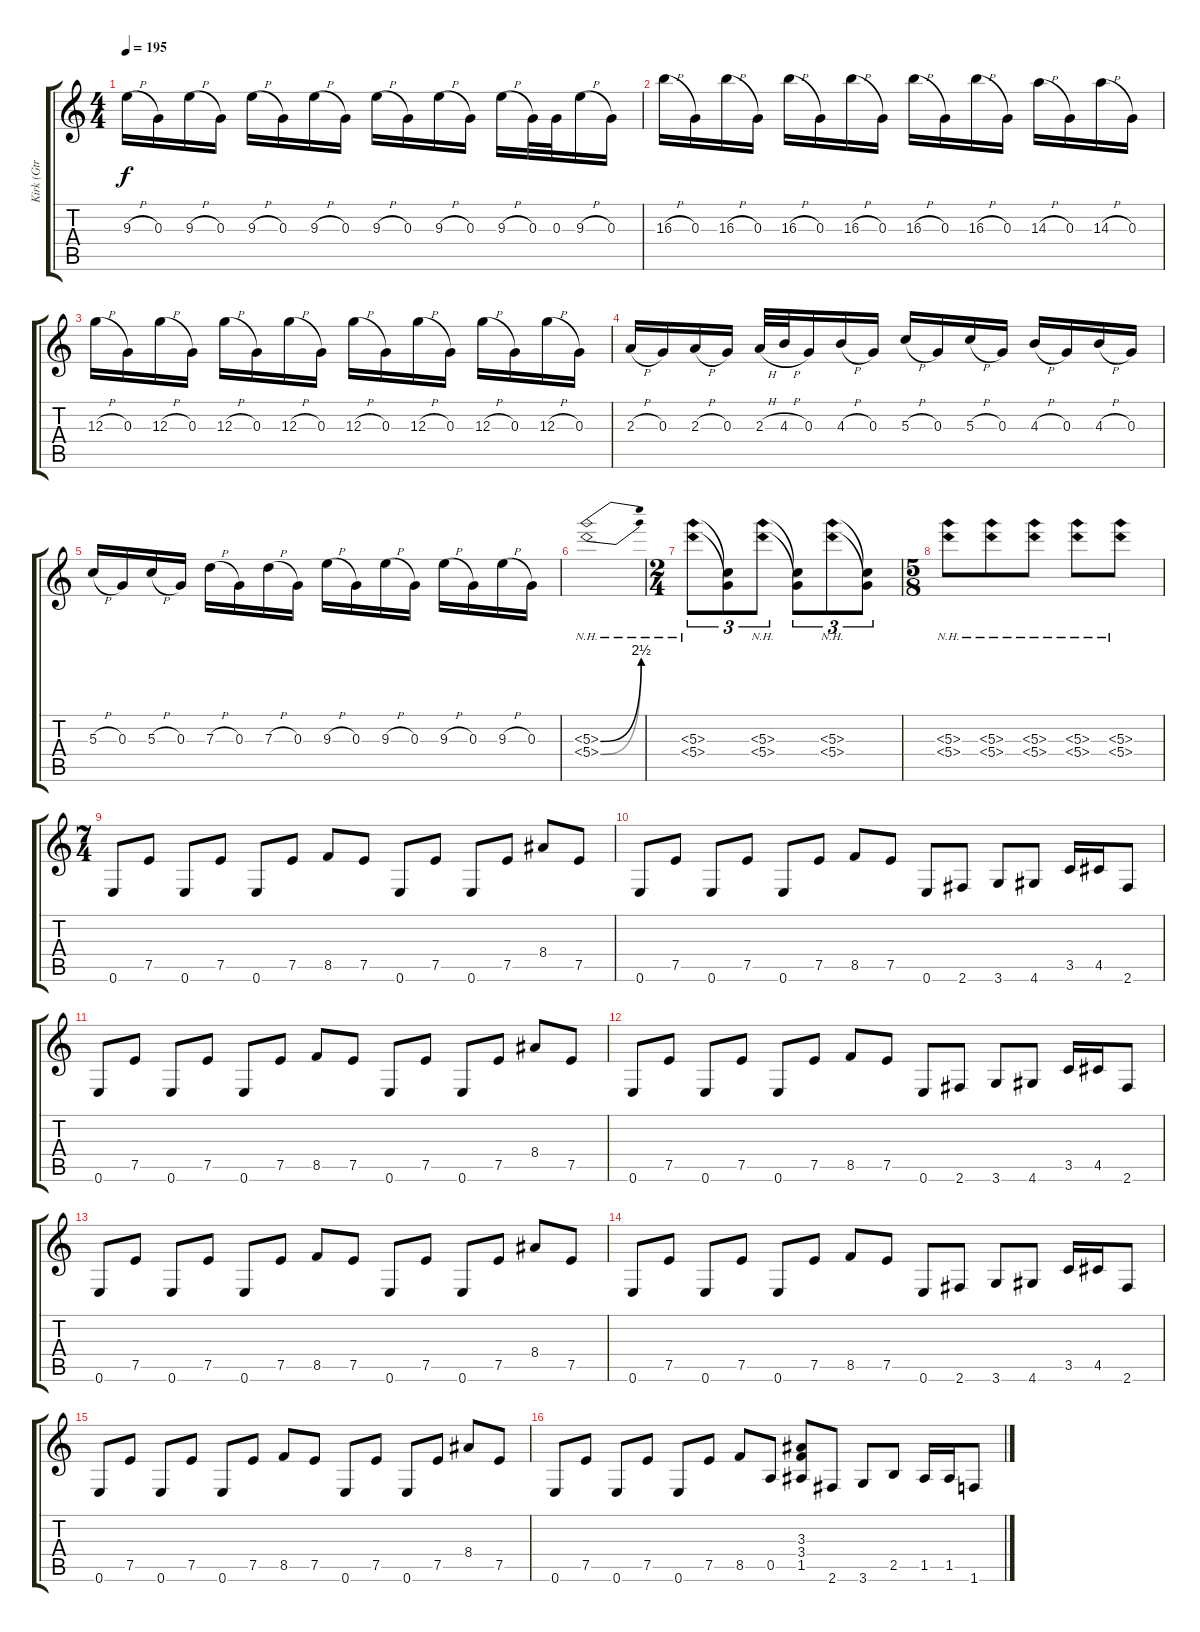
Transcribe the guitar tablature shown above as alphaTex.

\track ("Kirk (Gtr 3)" "Kirk (Gtr ") {instrument distortionguitar}
\staff {score tabs}
\tuning (E4 B3 G3 D3 A2 E2) {hide}
\ts (4 4)
\tempo 195
\clef g2
\ks c
9.3{h}.16{dy f} 0.3.16 9.3{h}.16 0.3.16 9.3{h}.16 0.3.16 9.3{h}.16 0.3.16 9.3{h}.16 0.3.16 9.3{h}.16 0.3.16 9.3{h}.16 0.3.32 0.3.32 9.3{h}.16 0.3.16 |
16.3{h}.16 0.3.16 16.3{h}.16 0.3.16 16.3{h}.16 0.3.16 16.3{h}.16 0.3.16 16.3{h}.16 0.3.16 16.3{h}.16 0.3.16 14.3{h}.16 0.3.16 14.3{h}.16 0.3.16 |
12.3{h}.16 0.3.16 12.3{h}.16 0.3.16 12.3{h}.16 0.3.16 12.3{h}.16 0.3.16 12.3{h}.16 0.3.16 12.3{h}.16 0.3.16 12.3{h}.16 0.3.16 12.3{h}.16 0.3.16 |
2.3{h}.16 0.3.16 2.3{h}.16 0.3.16 2.3{h}.32 4.3{h}.32 0.3.16 4.3{h}.16 0.3.16 5.3{h}.16 0.3.16 5.3{h}.16 0.3.16 4.3{h}.16 0.3.16 4.3{h}.16 0.3.16 |
5.3{h}.16 0.3.16 5.3{h}.16 0.3.16 7.3{h}.16 0.3.16 7.3{h}.16 0.3.16 9.3{h}.16 0.3.16 9.3{h}.16 0.3.16 9.3{h}.16 0.3.16 9.3{h}.16 0.3.16 |
(5.3{be (bend 0 0 60 10) nh} 5.4{be (bend 0 0 60 10) nh}).1 |
\ts (2 4)
(5.3{nh} 5.4{nh}).8{tu (3 2)} (5.3{t} 5.4{t}).8{tu (3 2)} (5.3{nh} 5.4{nh}).8{tu (3 2)} (5.3{t} 5.4{t}).8{tu (3 2)} (5.3{nh} 5.4{nh}).8{tu (3 2)} (5.3{t} 5.4{t}).8{tu (3 2)} |
\ts (5 8)
(5.3{nh} 5.4{nh}).8 (5.3{nh} 5.4{nh}).8 (5.3{nh} 5.4{nh}).8 (5.3{nh} 5.4{nh}).8 (5.3{nh} 5.4{nh}).8 |
\ts (7 4)
0.6.8 7.5.8 0.6.8 7.5.8 0.6.8 7.5.8 8.5.8 7.5.8 0.6.8 7.5.8 0.6.8 7.5.8 8.4.8 7.5.8 |
0.6.8 7.5.8 0.6.8 7.5.8 0.6.8 7.5.8 8.5.8 7.5.8 0.6.8 2.6.8 3.6.8 4.6.8 3.5.16 4.5.16 2.6.8 |
0.6.8 7.5.8 0.6.8 7.5.8 0.6.8 7.5.8 8.5.8 7.5.8 0.6.8 7.5.8 0.6.8 7.5.8 8.4.8 7.5.8 |
0.6.8 7.5.8 0.6.8 7.5.8 0.6.8 7.5.8 8.5.8 7.5.8 0.6.8 2.6.8 3.6.8 4.6.8 3.5.16 4.5.16 2.6.8 |
0.6.8 7.5.8 0.6.8 7.5.8 0.6.8 7.5.8 8.5.8 7.5.8 0.6.8 7.5.8 0.6.8 7.5.8 8.4.8 7.5.8 |
0.6.8 7.5.8 0.6.8 7.5.8 0.6.8 7.5.8 8.5.8 7.5.8 0.6.8 2.6.8 3.6.8 4.6.8 3.5.16 4.5.16 2.6.8 |
0.6.8 7.5.8 0.6.8 7.5.8 0.6.8 7.5.8 8.5.8 7.5.8 0.6.8 7.5.8 0.6.8 7.5.8 8.4.8 7.5.8 |
0.6.8 7.5.8 0.6.8 7.5.8 0.6.8 7.5.8 8.5.8 0.5.8 (3.3 3.4 1.5).8 2.6.8 3.6.8 2.5.8 1.5.16 1.5.16 1.6.8
